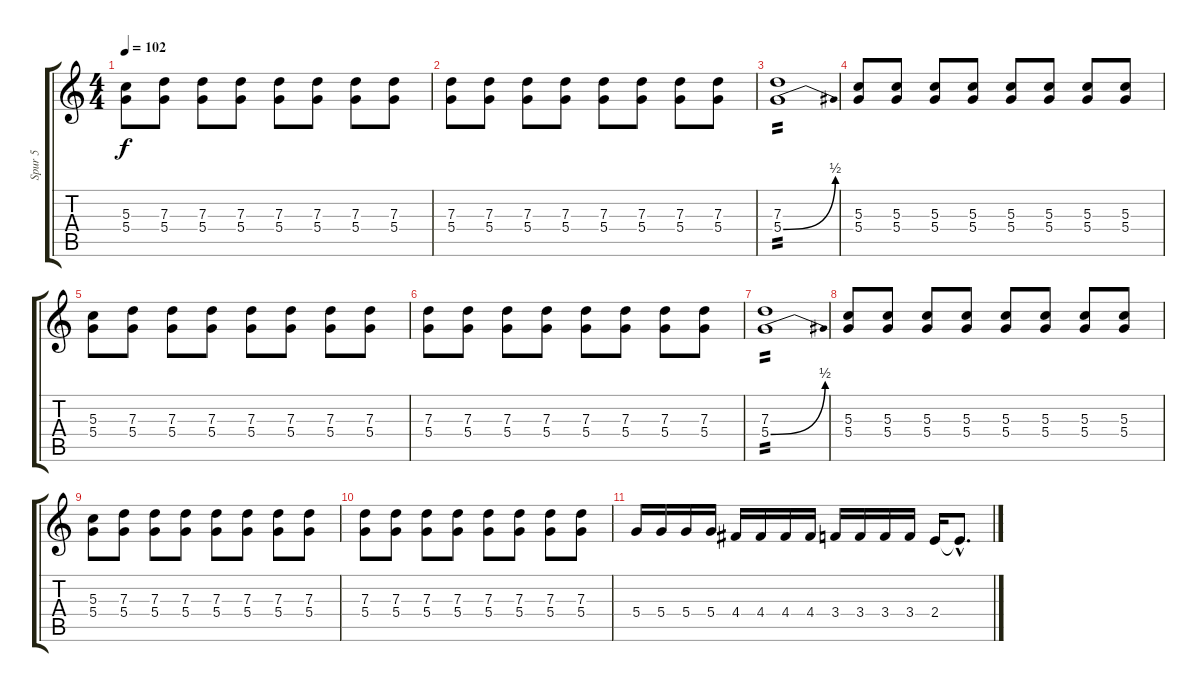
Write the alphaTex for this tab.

\track ("Spur 5" "Spur 5") {instrument overdrivenguitar}
\staff {score tabs}
\tuning (E4 B3 G3 D3 A2 E2) {hide}
\ts (4 4)
\tempo 102
\clef g2
\ks c
(5.3 5.4).8{dy f} (7.3 5.4).8 (7.3 5.4).8 (7.3 5.4).8 (7.3 5.4).8 (7.3 5.4).8 (7.3 5.4).8 (7.3 5.4).8 |
(7.3 5.4).8 (7.3 5.4).8 (7.3 5.4).8 (7.3 5.4).8 (7.3 5.4).8 (7.3 5.4).8 (7.3 5.4).8 (7.3 5.4).8 |
(7.3 5.4{be (bend 0 0 60 2)}).1{tp 2} |
(5.3 5.4).8 (5.3 5.4).8 (5.3 5.4).8 (5.3 5.4).8 (5.3 5.4).8 (5.3 5.4).8 (5.3 5.4).8 (5.3 5.4).8 |
(5.3 5.4).8 (7.3 5.4).8 (7.3 5.4).8 (7.3 5.4).8 (7.3 5.4).8 (7.3 5.4).8 (7.3 5.4).8 (7.3 5.4).8 |
(7.3 5.4).8 (7.3 5.4).8 (7.3 5.4).8 (7.3 5.4).8 (7.3 5.4).8 (7.3 5.4).8 (7.3 5.4).8 (7.3 5.4).8 |
(7.3 5.4{be (bend 0 0 60 2)}).1{tp 2} |
(5.3 5.4).8 (5.3 5.4).8 (5.3 5.4).8 (5.3 5.4).8 (5.3 5.4).8 (5.3 5.4).8 (5.3 5.4).8 (5.3 5.4).8 |
(5.3 5.4).8 (7.3 5.4).8 (7.3 5.4).8 (7.3 5.4).8 (7.3 5.4).8 (7.3 5.4).8 (7.3 5.4).8 (7.3 5.4).8 |
(7.3 5.4).8 (7.3 5.4).8 (7.3 5.4).8 (7.3 5.4).8 (7.3 5.4).8 (7.3 5.4).8 (7.3 5.4).8 (7.3 5.4).8 |
5.4.16 5.4.16 5.4.16 5.4.16 4.4.16 4.4.16 4.4.16 4.4.16 3.4.16 3.4.16 3.4.16 3.4.16 2.4.16 2.4{hac t}.8{d}
